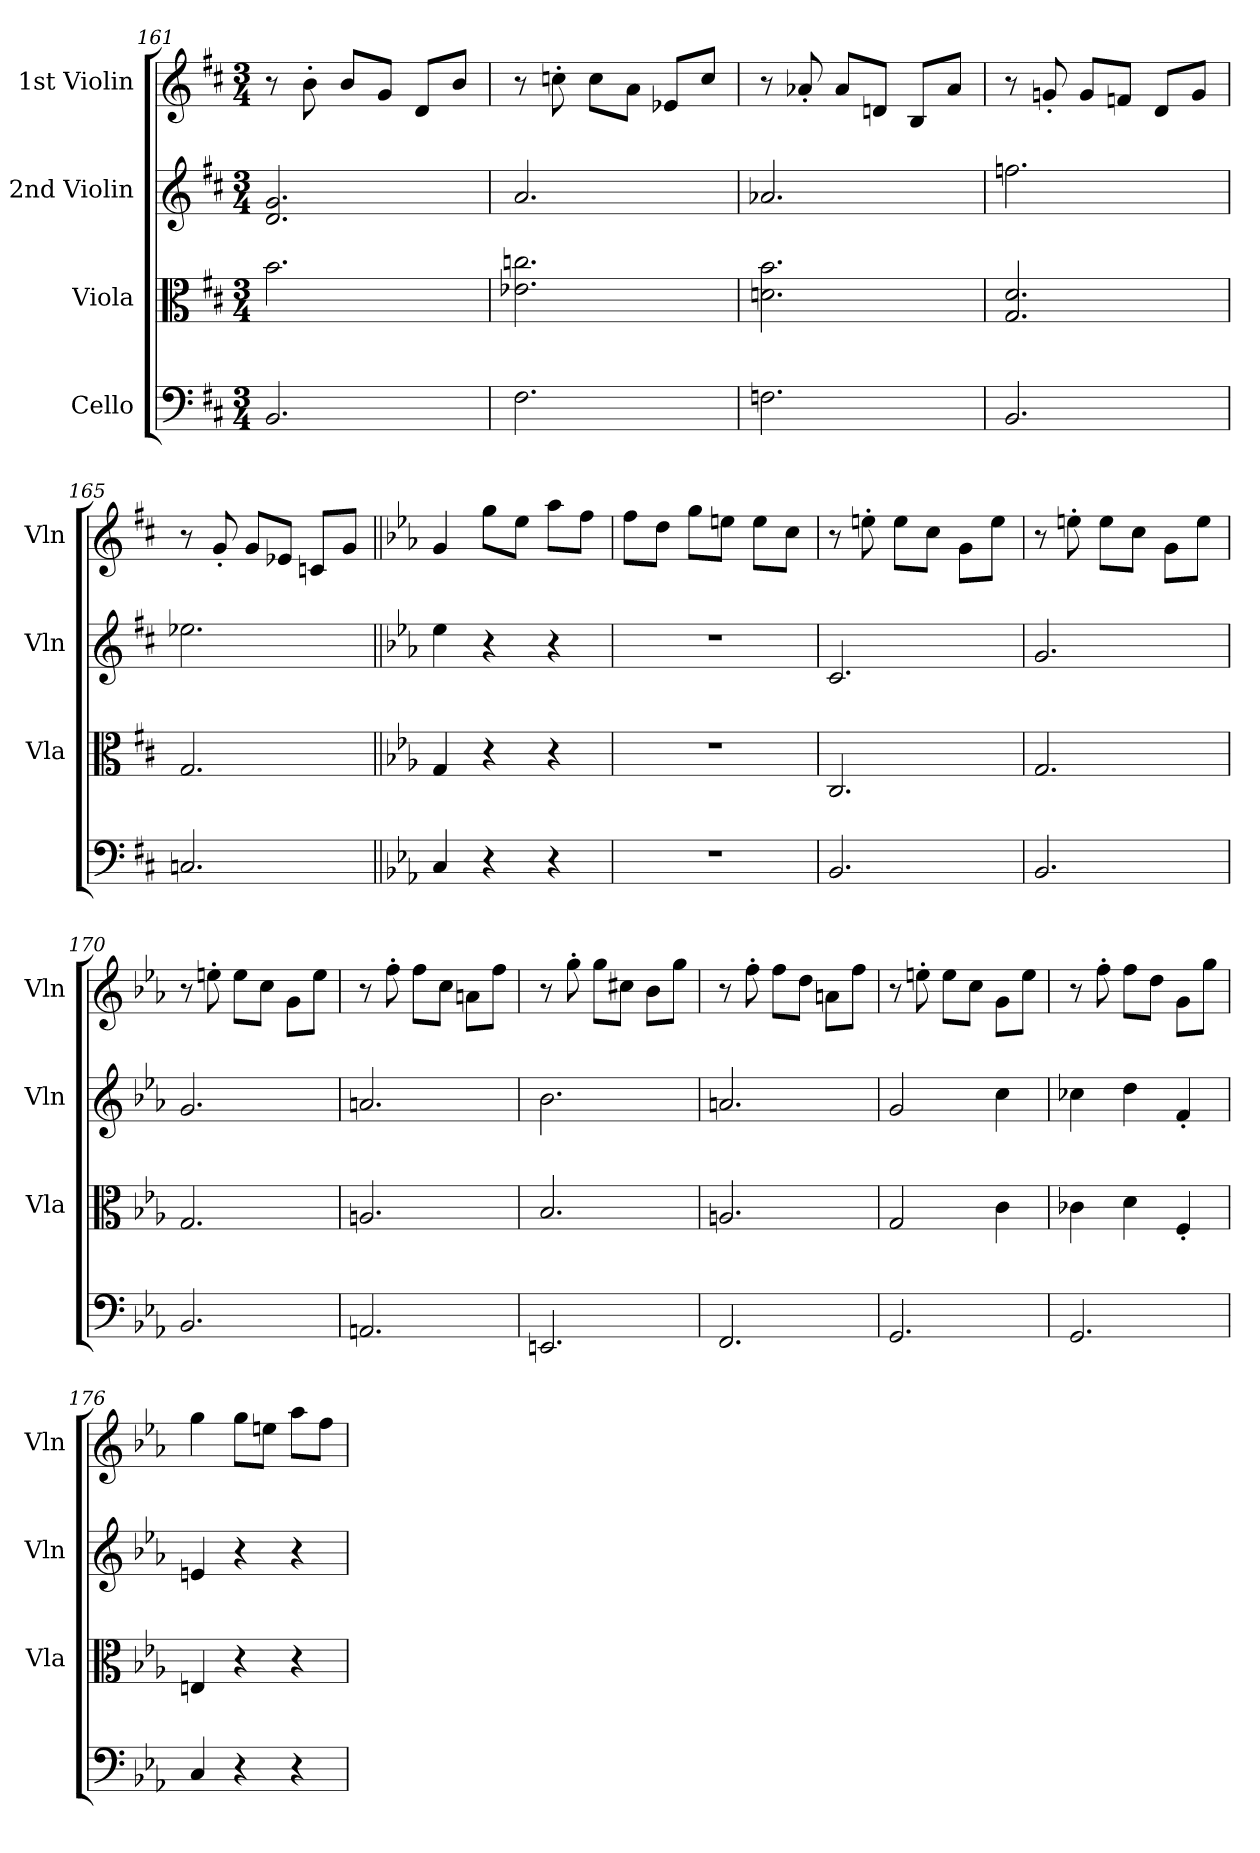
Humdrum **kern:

**kern	**kern	**kern	**kern
*part4	*part3	*part2	*part1
*staff4	*staff3	*staff2	*staff1
*I"Cello	*I"Viola	*I"2nd Violin	*I"1st Violin
*	*I'Vla	*I'Vln	*I'Vln
*clefF4	*clefC3	*clefG2	*clefG2
*k[f#c#]	*k[f#c#]	*k[f#c#]	*k[f#c#]
*M3/4	*M3/4	*M3/4	*M3/4
=161	=161	=161	=161
2.BB/	2.b\	2.d/ 2.g/	8r
.	.	.	8b'\
.	.	.	8b/L
.	.	.	8g/J
.	.	.	8d/L
.	.	.	8b/J
!!LO:LB:g=z
=162	=162	=162	=162
2.F#\	2.e-X\ 2.ccn\	2.a/	8r
.	.	.	8ccn'\
.	.	.	8cc\L
.	.	.	8a\J
.	.	.	8e-X/L
.	.	.	8cc/J
=163	=163	=163	=163
2.Fn\	2.dn\ 2.b\	2.a-X/	8r
.	.	.	8a-X'/
.	.	.	8a-/L
.	.	.	8dn/J
.	.	.	8B/L
.	.	.	8a-/J
!!LO:LB:g=z
=164	=164	=164	=164
2.BB/	2.G/ 2.d/	2.ffn\	8r
.	.	.	8gn'/
.	.	.	8g/L
.	.	.	8fn/J
.	.	.	8d/L
.	.	.	8g/J
=165	=165	=165	=165
2.Cn/	2.G/	2.ee-X\	8r
.	.	.	8g'/
.	.	.	8g/L
.	.	.	8e-X/J
.	.	.	8cn/L
.	.	.	8g/J
=166||	=166||	=166||	=166||
*k[b-e-a-]	*k[b-e-a-]	*k[b-e-a-]	*k[b-e-a-]
4C/	4G/	4ee-\	4g/
4r	4r	4r	8gg\L
.	.	.	8ee-\J
4r	4r	4r	8aa-\L
.	.	.	8ff\J
=167	=167	=167	=167
2.r	2.r	2.r	8ff\L
.	.	.	8dd\J
.	.	.	8gg\L
.	.	.	8een\J
.	.	.	8ee\L
.	.	.	8cc\J
=168	=168	=168	=168
2.BB-/	2.C/	2.c/	8r
.	.	.	8een'\
.	.	.	8ee\L
.	.	.	8cc\J
.	.	.	8g\L
.	.	.	8ee\J
!!LO:PB:g=z
=169	=169	=169	=169
2.BB-/	2.G/	2.g/	8r
.	.	.	8een'\
.	.	.	8ee\L
.	.	.	8cc\J
.	.	.	8g\L
.	.	.	8ee\J
!!LO:LB:g=z
=170	=170	=170	=170
2.BB-/	2.G/	2.g/	8r
.	.	.	8een'\
.	.	.	8ee\L
.	.	.	8cc\J
.	.	.	8g\L
.	.	.	8ee\J
=171	=171	=171	=171
2.AAn/	2.An/	2.an/	8r
.	.	.	8ff'\
.	.	.	8ff\L
.	.	.	8cc\J
.	.	.	8an\L
.	.	.	8ff\J
=172	=172	=172	=172
2.EEn/	2.B-/	2.b-\	8r
.	.	.	8gg'\
.	.	.	8gg\L
.	.	.	8cc#X\J
.	.	.	8b-\L
.	.	.	8gg\J
=173	=173	=173	=173
2.FF/	2.An/	2.an/	8r
.	.	.	8ff'\
.	.	.	8ff\L
.	.	.	8dd\J
.	.	.	8an\L
.	.	.	8ff\J
=174	=174	=174	=174
2.GG/	2G/	2g/	8r
.	.	.	8een'\
.	.	.	8ee\L
.	.	.	8cc\J
.	4c\	4cc\	8g\L
.	.	.	8ee\J
!!LO:LB:g=z
=175	=175	=175	=175
2.GG/	4c-X\	4cc-X\	8r
.	.	.	8ff'\
.	4d\	4dd\	8ff\L
.	.	.	8dd\J
.	4F'/	4f'/	8g\L
.	.	.	8gg\J
!!LO:PB:g=z
=176	=176	=176	=176
4C/	4En/	4en/	4gg\
4r	4r	4r	8gg\L
.	.	.	8een\J
4r	4r	4r	8aa-\L
.	.	.	8ff\J
=	=	=	=
*-	*-	*-	*-
